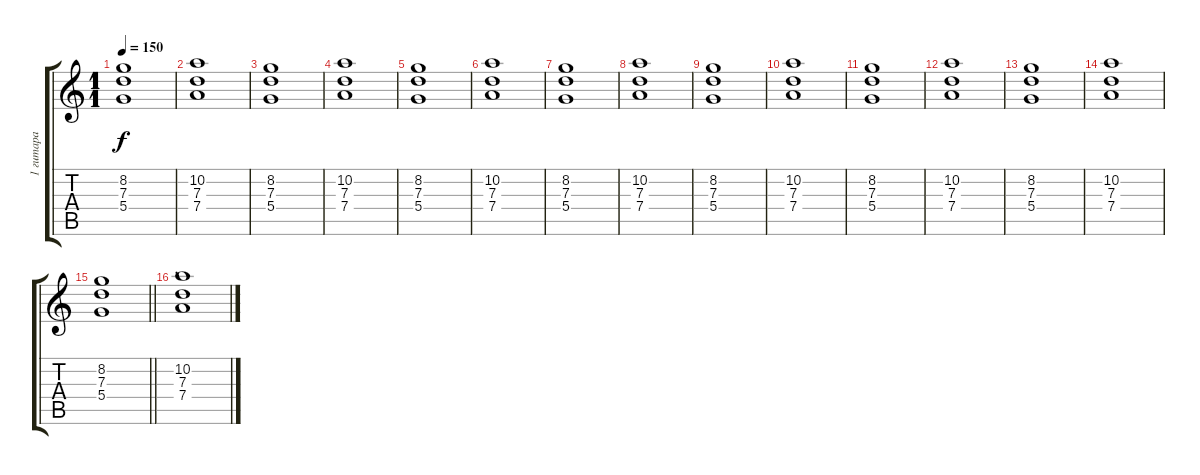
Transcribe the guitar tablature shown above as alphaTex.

\track ("1 гитара" "1 гитара") {instrument distortionguitar}
\staff {score tabs}
\tuning (E4 B3 G3 D3 A2 E2) {hide}
\ts (1 1)
\tempo 150
\clef g2
\ks c
(8.2 7.3 5.4).1{dy f} |
(10.2 7.3 7.4).1 |
(8.2 7.3 5.4).1 |
(10.2 7.3 7.4).1 |
(8.2 7.3 5.4).1 |
(10.2 7.3 7.4).1 |
(8.2 7.3 5.4).1 |
(10.2 7.3 7.4).1 |
(8.2 7.3 5.4).1 |
(10.2 7.3 7.4).1 |
(8.2 7.3 5.4).1 |
(10.2 7.3 7.4).1 |
(8.2 7.3 5.4).1 |
(10.2 7.3 7.4).1 |
\barLineRight lightlight
(8.2 7.3 5.4).1 |
\section ("" ".")
(10.2 7.3 7.4).1
